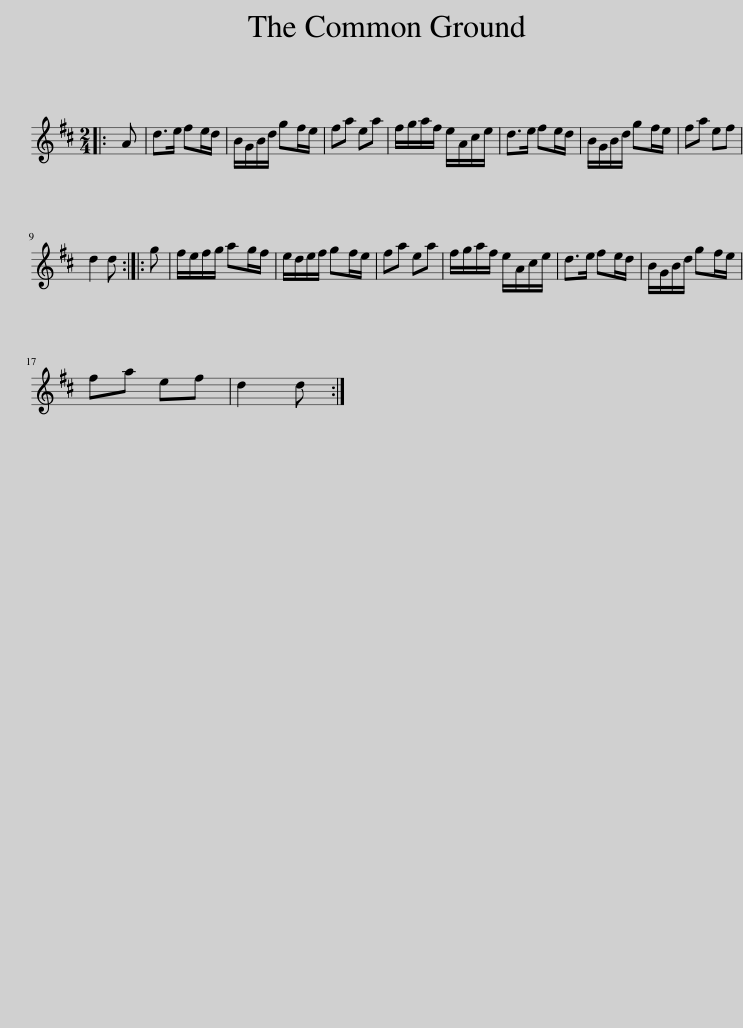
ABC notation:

X:1
L:1/8
M:2/4
I:linebreak $
K:D
V:1 treble
V:1
|: A | d>e fe/d/ | B/G/B/d/ gf/e/ | fa ea | f/g/a/f/ e/A/c/e/ | %5
 d>e fe/d/ | B/G/B/d/ gf/e/ | fa ef |$ d2 d :: g | %10
 f/e/f/g/ ag/f/ | e/d/e/f/ gf/e/ | fa ea | f/g/a/f/ e/A/c/e/ | d>e fe/d/ | %15
 B/G/B/d/ gf/e/ |$ fa ef | d2 d :| %18
